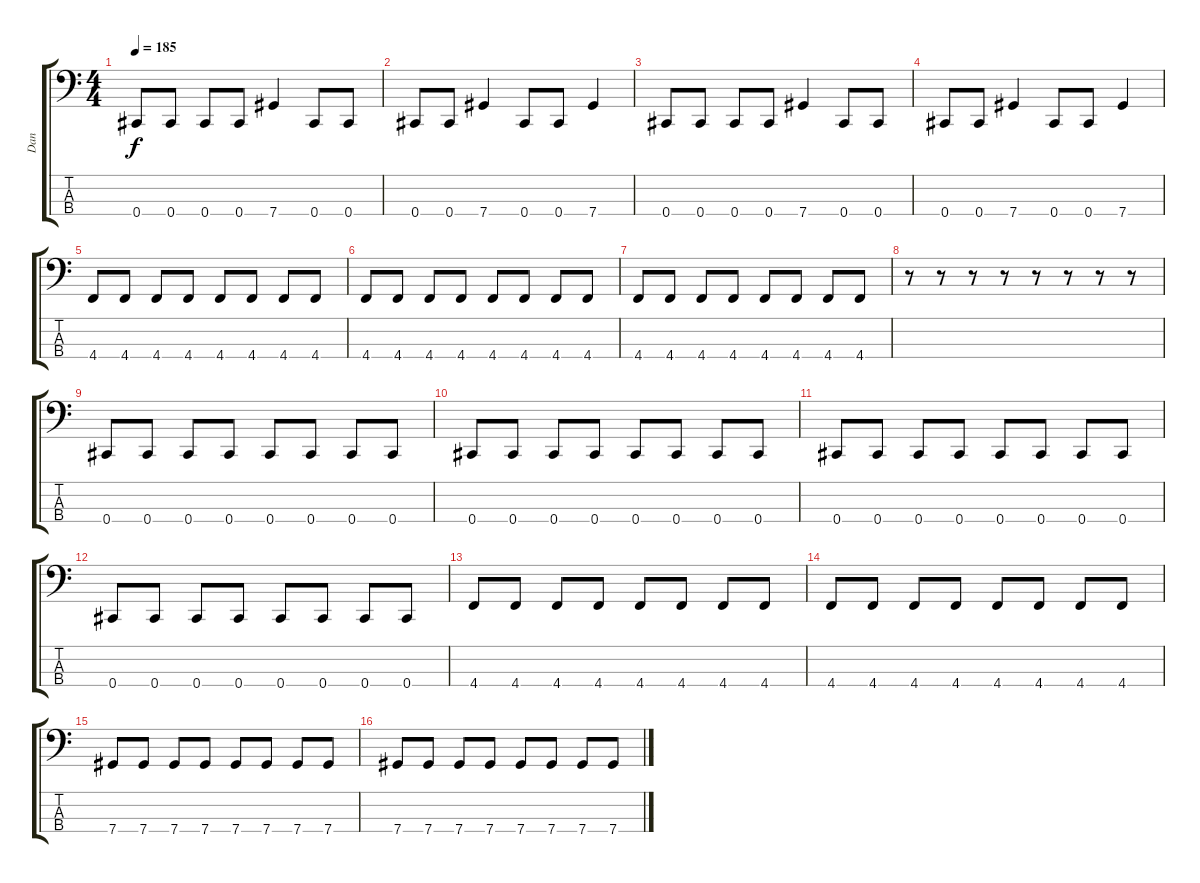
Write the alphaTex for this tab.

\track ("Dan" "Dan") {instrument electricbassfinger}
\staff {score tabs}
\tuning (Ab2 Db2 Ab1 Db1) {hide}
\ts (4 4)
\tempo 185
\clef f4
\ks c
0.4.8{dy f} 0.4.8 0.4.8 0.4.8 7.4.4 0.4.8 0.4.8 |
0.4.8 0.4.8 7.4.4 0.4.8 0.4.8 7.4.4 |
0.4.8 0.4.8 0.4.8 0.4.8 7.4.4 0.4.8 0.4.8 |
0.4.8 0.4.8 7.4.4 0.4.8 0.4.8 7.4.4 |
4.4.8 4.4.8 4.4.8 4.4.8 4.4.8 4.4.8 4.4.8 4.4.8 |
4.4.8 4.4.8 4.4.8 4.4.8 4.4.8 4.4.8 4.4.8 4.4.8 |
4.4.8 4.4.8 4.4.8 4.4.8 4.4.8 4.4.8 4.4.8 4.4.8 |
r.8 r.8 r.8 r.8 r.8 r.8 r.8 r.8 |
0.4.8 0.4.8 0.4.8 0.4.8 0.4.8 0.4.8 0.4.8 0.4.8 |
0.4.8 0.4.8 0.4.8 0.4.8 0.4.8 0.4.8 0.4.8 0.4.8 |
0.4.8 0.4.8 0.4.8 0.4.8 0.4.8 0.4.8 0.4.8 0.4.8 |
0.4.8 0.4.8 0.4.8 0.4.8 0.4.8 0.4.8 0.4.8 0.4.8 |
4.4.8 4.4.8 4.4.8 4.4.8 4.4.8 4.4.8 4.4.8 4.4.8 |
4.4.8 4.4.8 4.4.8 4.4.8 4.4.8 4.4.8 4.4.8 4.4.8 |
7.4.8 7.4.8 7.4.8 7.4.8 7.4.8 7.4.8 7.4.8 7.4.8 |
7.4.8 7.4.8 7.4.8 7.4.8 7.4.8 7.4.8 7.4.8 7.4.8
